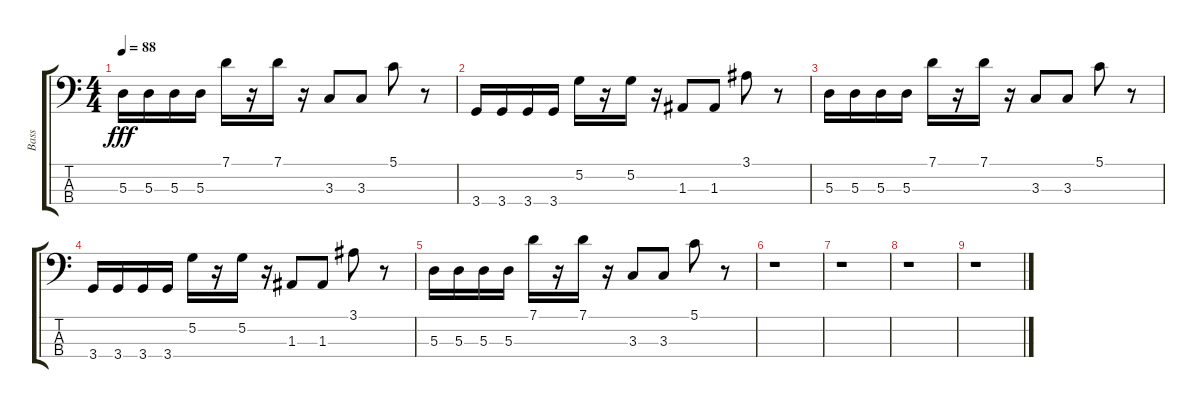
\track ("Bass" "Bass") {instrument synthbass2}
\staff {score tabs}
\tuning (G2 D2 A1 E1) {hide}
\ts (4 4)
\tempo 88
\clef f4
\ks c
5.3.16{dy fff} 5.3.16 5.3.16 5.3.16 7.1.16 r.16 7.1.16 r.16 3.3.8 3.3.8 5.1.8 r.8 |
3.4.16 3.4.16 3.4.16 3.4.16 5.2.16 r.16 5.2.16 r.16 1.3.8 1.3.8 3.1.8 r.8 |
5.3.16 5.3.16 5.3.16 5.3.16 7.1.16 r.16 7.1.16 r.16 3.3.8 3.3.8 5.1.8 r.8 |
3.4.16 3.4.16 3.4.16 3.4.16 5.2.16 r.16 5.2.16 r.16 1.3.8 1.3.8 3.1.8 r.8 |
5.3.16 5.3.16 5.3.16 5.3.16 7.1.16 r.16 7.1.16 r.16 3.3.8 3.3.8 5.1.8 r.8 |
r.1 |
r.1 |
r.1 |
r.1
